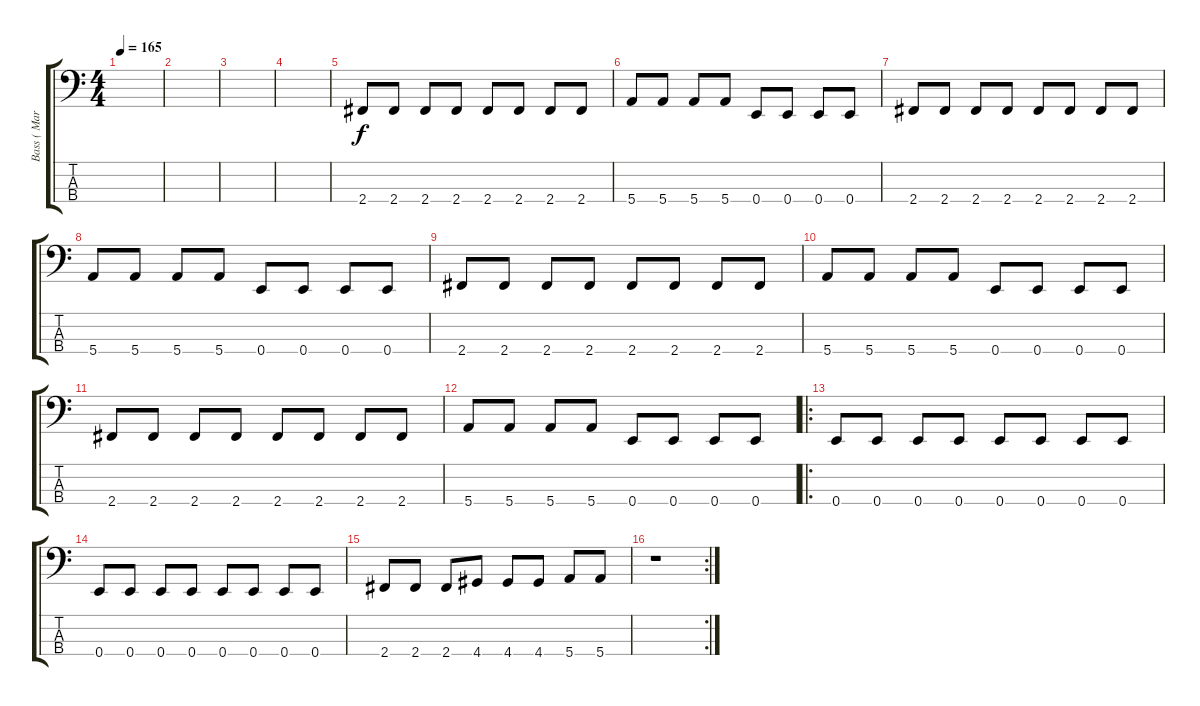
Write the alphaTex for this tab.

\track ("Bass ( Mark Hoppus)" "Bass ( Mar") {instrument electricbasspick}
\staff {score tabs}
\tuning (G2 D2 A1 E1) {hide}
\ts (4 4)
\tempo 165
\clef f4
\ks c
|
|
|
|
2.4.8 2.4.8 2.4.8 2.4.8 2.4.8 2.4.8 2.4.8 2.4.8 |
5.4.8 5.4.8 5.4.8 5.4.8 0.4.8 0.4.8 0.4.8 0.4.8 |
2.4.8 2.4.8 2.4.8 2.4.8 2.4.8 2.4.8 2.4.8 2.4.8 |
5.4.8 5.4.8 5.4.8 5.4.8 0.4.8 0.4.8 0.4.8 0.4.8 |
2.4.8 2.4.8 2.4.8 2.4.8 2.4.8 2.4.8 2.4.8 2.4.8 |
5.4.8 5.4.8 5.4.8 5.4.8 0.4.8 0.4.8 0.4.8 0.4.8 |
2.4.8 2.4.8 2.4.8 2.4.8 2.4.8 2.4.8 2.4.8 2.4.8 |
5.4.8 5.4.8 5.4.8 5.4.8 0.4.8 0.4.8 0.4.8 0.4.8 |
\ro
0.4.8 0.4.8 0.4.8 0.4.8 0.4.8 0.4.8 0.4.8 0.4.8 |
0.4.8 0.4.8 0.4.8 0.4.8 0.4.8 0.4.8 0.4.8 0.4.8 |
2.4.8 2.4.8 2.4.8 4.4.8 4.4.8 4.4.8 5.4.8 5.4.8 |
\rc 2
r.1
